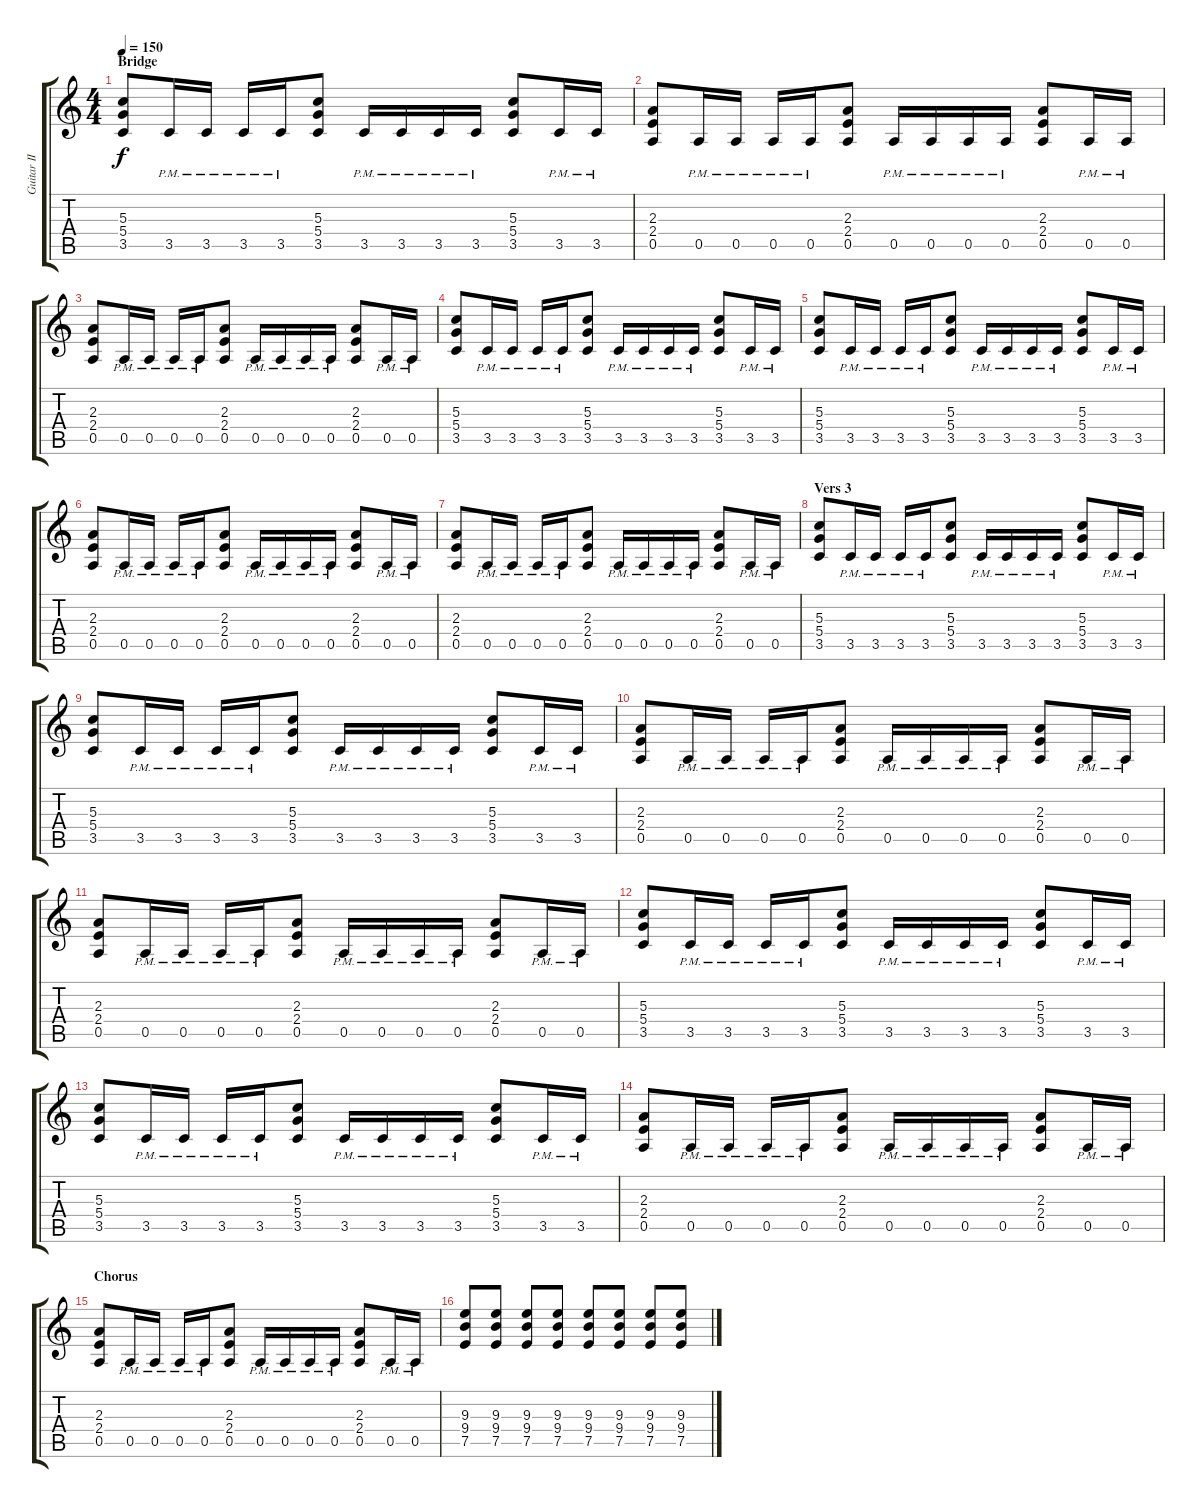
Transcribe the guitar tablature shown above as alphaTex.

\track ("Guitar II (Rythm)" "Guitar II ") {instrument overdrivenguitar}
\staff {score tabs}
\tuning (E4 B3 G3 D3 A2 E2) {hide}
\ts (4 4)
\section ("" "Bridge")
\tempo 150
\clef g2
\ks c
(5.3 5.4 3.5).8{dy f} 3.5{pm}.16 3.5{pm}.16 3.5{pm}.16 3.5{pm}.16 (5.3 5.4 3.5).8 3.5{pm}.16 3.5{pm}.16 3.5{pm}.16 3.5{pm}.16 (5.3 5.4 3.5).8 3.5{pm}.16 3.5{pm}.16 |
(2.3 2.4 0.5).8 0.5{pm}.16 0.5{pm}.16 0.5{pm}.16 0.5{pm}.16 (2.3 2.4 0.5).8 0.5{pm}.16 0.5{pm}.16 0.5{pm}.16 0.5{pm}.16 (2.3 2.4 0.5).8 0.5{pm}.16 0.5{pm}.16 |
(2.3 2.4 0.5).8 0.5{pm}.16 0.5{pm}.16 0.5{pm}.16 0.5{pm}.16 (2.3 2.4 0.5).8 0.5{pm}.16 0.5{pm}.16 0.5{pm}.16 0.5{pm}.16 (2.3 2.4 0.5).8 0.5{pm}.16 0.5{pm}.16 |
(5.3 5.4 3.5).8 3.5{pm}.16 3.5{pm}.16 3.5{pm}.16 3.5{pm}.16 (5.3 5.4 3.5).8 3.5{pm}.16 3.5{pm}.16 3.5{pm}.16 3.5{pm}.16 (5.3 5.4 3.5).8 3.5{pm}.16 3.5{pm}.16 |
(5.3 5.4 3.5).8 3.5{pm}.16 3.5{pm}.16 3.5{pm}.16 3.5{pm}.16 (5.3 5.4 3.5).8 3.5{pm}.16 3.5{pm}.16 3.5{pm}.16 3.5{pm}.16 (5.3 5.4 3.5).8 3.5{pm}.16 3.5{pm}.16 |
(2.3 2.4 0.5).8 0.5{pm}.16 0.5{pm}.16 0.5{pm}.16 0.5{pm}.16 (2.3 2.4 0.5).8 0.5{pm}.16 0.5{pm}.16 0.5{pm}.16 0.5{pm}.16 (2.3 2.4 0.5).8 0.5{pm}.16 0.5{pm}.16 |
(2.3 2.4 0.5).8 0.5{pm}.16 0.5{pm}.16 0.5{pm}.16 0.5{pm}.16 (2.3 2.4 0.5).8 0.5{pm}.16 0.5{pm}.16 0.5{pm}.16 0.5{pm}.16 (2.3 2.4 0.5).8 0.5{pm}.16 0.5{pm}.16 |
\section ("" "Vers 3")
(5.3 5.4 3.5).8 3.5{pm}.16 3.5{pm}.16 3.5{pm}.16 3.5{pm}.16 (5.3 5.4 3.5).8 3.5{pm}.16 3.5{pm}.16 3.5{pm}.16 3.5{pm}.16 (5.3 5.4 3.5).8 3.5{pm}.16 3.5{pm}.16 |
(5.3 5.4 3.5).8 3.5{pm}.16 3.5{pm}.16 3.5{pm}.16 3.5{pm}.16 (5.3 5.4 3.5).8 3.5{pm}.16 3.5{pm}.16 3.5{pm}.16 3.5{pm}.16 (5.3 5.4 3.5).8 3.5{pm}.16 3.5{pm}.16 |
(2.3 2.4 0.5).8 0.5{pm}.16 0.5{pm}.16 0.5{pm}.16 0.5{pm}.16 (2.3 2.4 0.5).8 0.5{pm}.16 0.5{pm}.16 0.5{pm}.16 0.5{pm}.16 (2.3 2.4 0.5).8 0.5{pm}.16 0.5{pm}.16 |
(2.3 2.4 0.5).8 0.5{pm}.16 0.5{pm}.16 0.5{pm}.16 0.5{pm}.16 (2.3 2.4 0.5).8 0.5{pm}.16 0.5{pm}.16 0.5{pm}.16 0.5{pm}.16 (2.3 2.4 0.5).8 0.5{pm}.16 0.5{pm}.16 |
(5.3 5.4 3.5).8 3.5{pm}.16 3.5{pm}.16 3.5{pm}.16 3.5{pm}.16 (5.3 5.4 3.5).8 3.5{pm}.16 3.5{pm}.16 3.5{pm}.16 3.5{pm}.16 (5.3 5.4 3.5).8 3.5{pm}.16 3.5{pm}.16 |
(5.3 5.4 3.5).8 3.5{pm}.16 3.5{pm}.16 3.5{pm}.16 3.5{pm}.16 (5.3 5.4 3.5).8 3.5{pm}.16 3.5{pm}.16 3.5{pm}.16 3.5{pm}.16 (5.3 5.4 3.5).8 3.5{pm}.16 3.5{pm}.16 |
(2.3 2.4 0.5).8 0.5{pm}.16 0.5{pm}.16 0.5{pm}.16 0.5{pm}.16 (2.3 2.4 0.5).8 0.5{pm}.16 0.5{pm}.16 0.5{pm}.16 0.5{pm}.16 (2.3 2.4 0.5).8 0.5{pm}.16 0.5{pm}.16 |
\section ("" "Chorus")
(2.3 2.4 0.5).8 0.5{pm}.16 0.5{pm}.16 0.5{pm}.16 0.5{pm}.16 (2.3 2.4 0.5).8 0.5{pm}.16 0.5{pm}.16 0.5{pm}.16 0.5{pm}.16 (2.3 2.4 0.5).8 0.5{pm}.16 0.5{pm}.16 |
(9.3 9.4 7.5).8 (9.3 9.4 7.5).8 (9.3 9.4 7.5).8 (9.3 9.4 7.5).8 (9.3 9.4 7.5).8 (9.3 9.4 7.5).8 (9.3 9.4 7.5).8 (9.3 9.4 7.5).8
